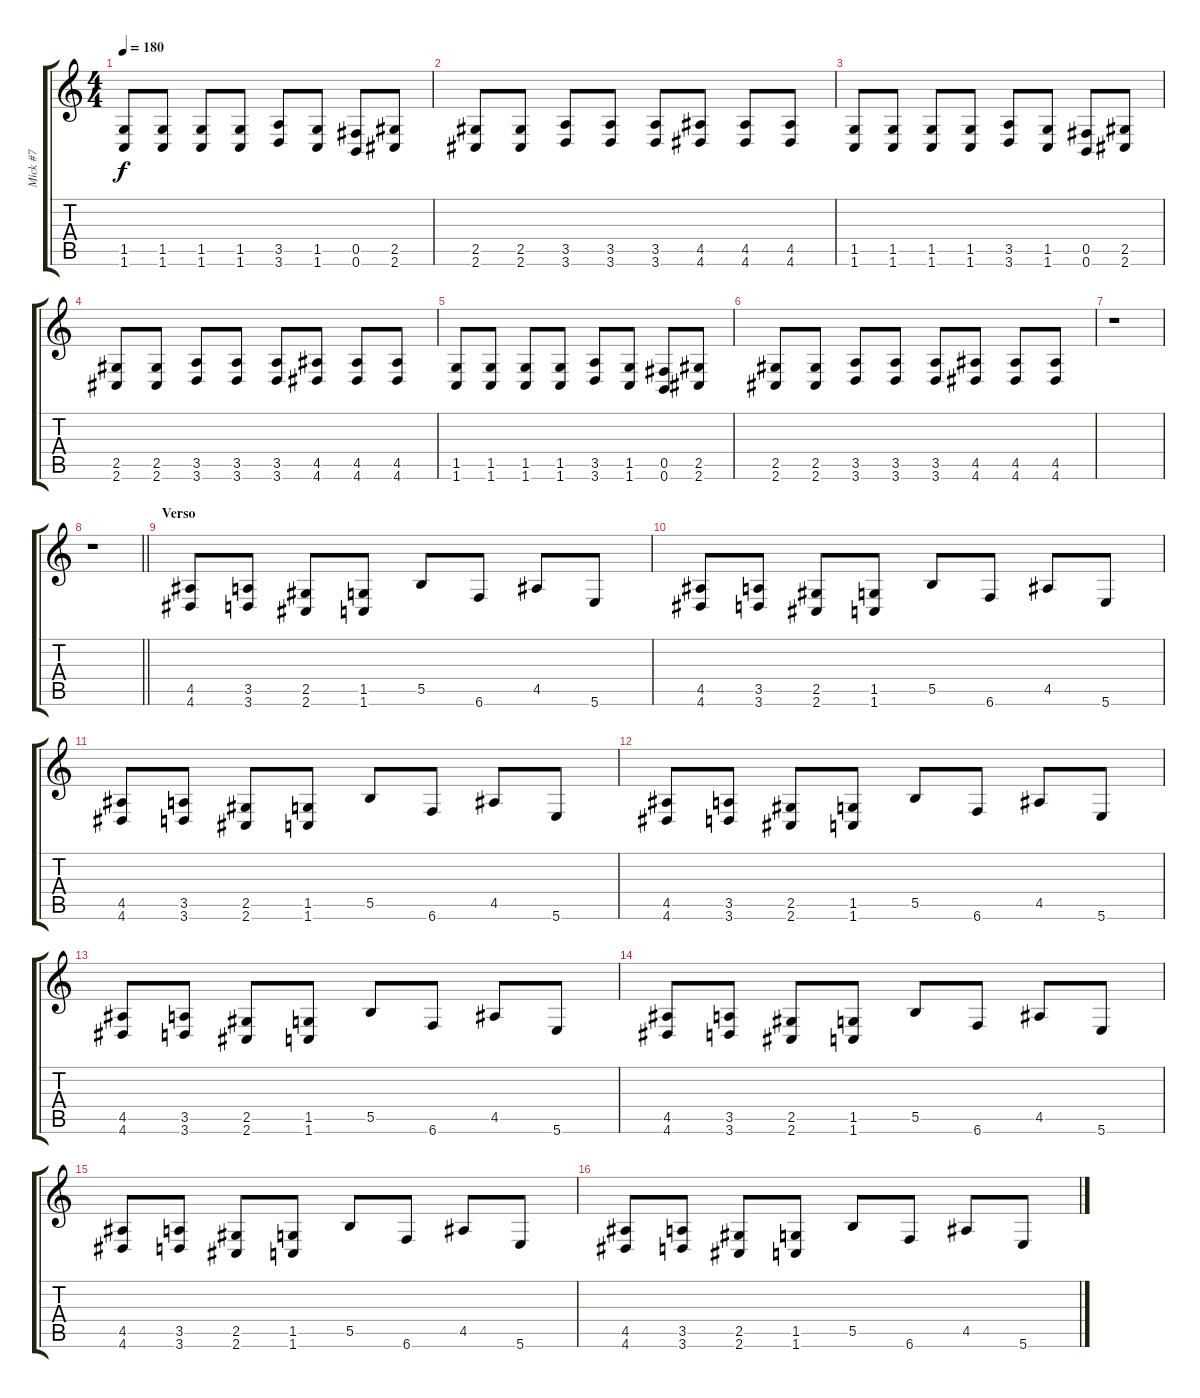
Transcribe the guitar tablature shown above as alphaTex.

\track ("Mick #7" "Mick #7") {instrument distortionguitar}
\staff {score tabs}
\tuning (Db4 Ab3 E3 B2 Gb2 B1) {hide}
\ts (4 4)
\tempo 180
\clef g2
\ks c
(1.5 1.6).8{dy f} (1.5 1.6).8 (1.5 1.6).8 (1.5 1.6).8 (3.5 3.6).8 (1.5 1.6).8 (0.5 0.6).8 (2.5 2.6).8 |
(2.5 2.6).8 (2.5 2.6).8 (3.5 3.6).8 (3.5 3.6).8 (3.5 3.6).8 (4.5 4.6).8 (4.5 4.6).8 (4.5 4.6).8 |
(1.5 1.6).8 (1.5 1.6).8 (1.5 1.6).8 (1.5 1.6).8 (3.5 3.6).8 (1.5 1.6).8 (0.5 0.6).8 (2.5 2.6).8 |
(2.5 2.6).8 (2.5 2.6).8 (3.5 3.6).8 (3.5 3.6).8 (3.5 3.6).8 (4.5 4.6).8 (4.5 4.6).8 (4.5 4.6).8 |
(1.5 1.6).8 (1.5 1.6).8 (1.5 1.6).8 (1.5 1.6).8 (3.5 3.6).8 (1.5 1.6).8 (0.5 0.6).8 (2.5 2.6).8 |
(2.5 2.6).8 (2.5 2.6).8 (3.5 3.6).8 (3.5 3.6).8 (3.5 3.6).8 (4.5 4.6).8 (4.5 4.6).8 (4.5 4.6).8 |
r.1 |
\barLineRight lightlight
r.1 |
\section ("" "Verso")
(4.5 4.6).8 (3.5 3.6).8 (2.5 2.6).8 (1.5 1.6).8 5.5.8 6.6.8 4.5.8 5.6.8 |
(4.5 4.6).8 (3.5 3.6).8 (2.5 2.6).8 (1.5 1.6).8 5.5.8 6.6.8 4.5.8 5.6.8 |
(4.5 4.6).8 (3.5 3.6).8 (2.5 2.6).8 (1.5 1.6).8 5.5.8 6.6.8 4.5.8 5.6.8 |
(4.5 4.6).8 (3.5 3.6).8 (2.5 2.6).8 (1.5 1.6).8 5.5.8 6.6.8 4.5.8 5.6.8 |
(4.5 4.6).8 (3.5 3.6).8 (2.5 2.6).8 (1.5 1.6).8 5.5.8 6.6.8 4.5.8 5.6.8 |
(4.5 4.6).8 (3.5 3.6).8 (2.5 2.6).8 (1.5 1.6).8 5.5.8 6.6.8 4.5.8 5.6.8 |
(4.5 4.6).8 (3.5 3.6).8 (2.5 2.6).8 (1.5 1.6).8 5.5.8 6.6.8 4.5.8 5.6.8 |
(4.5 4.6).8 (3.5 3.6).8 (2.5 2.6).8 (1.5 1.6).8 5.5.8 6.6.8 4.5.8 5.6.8
